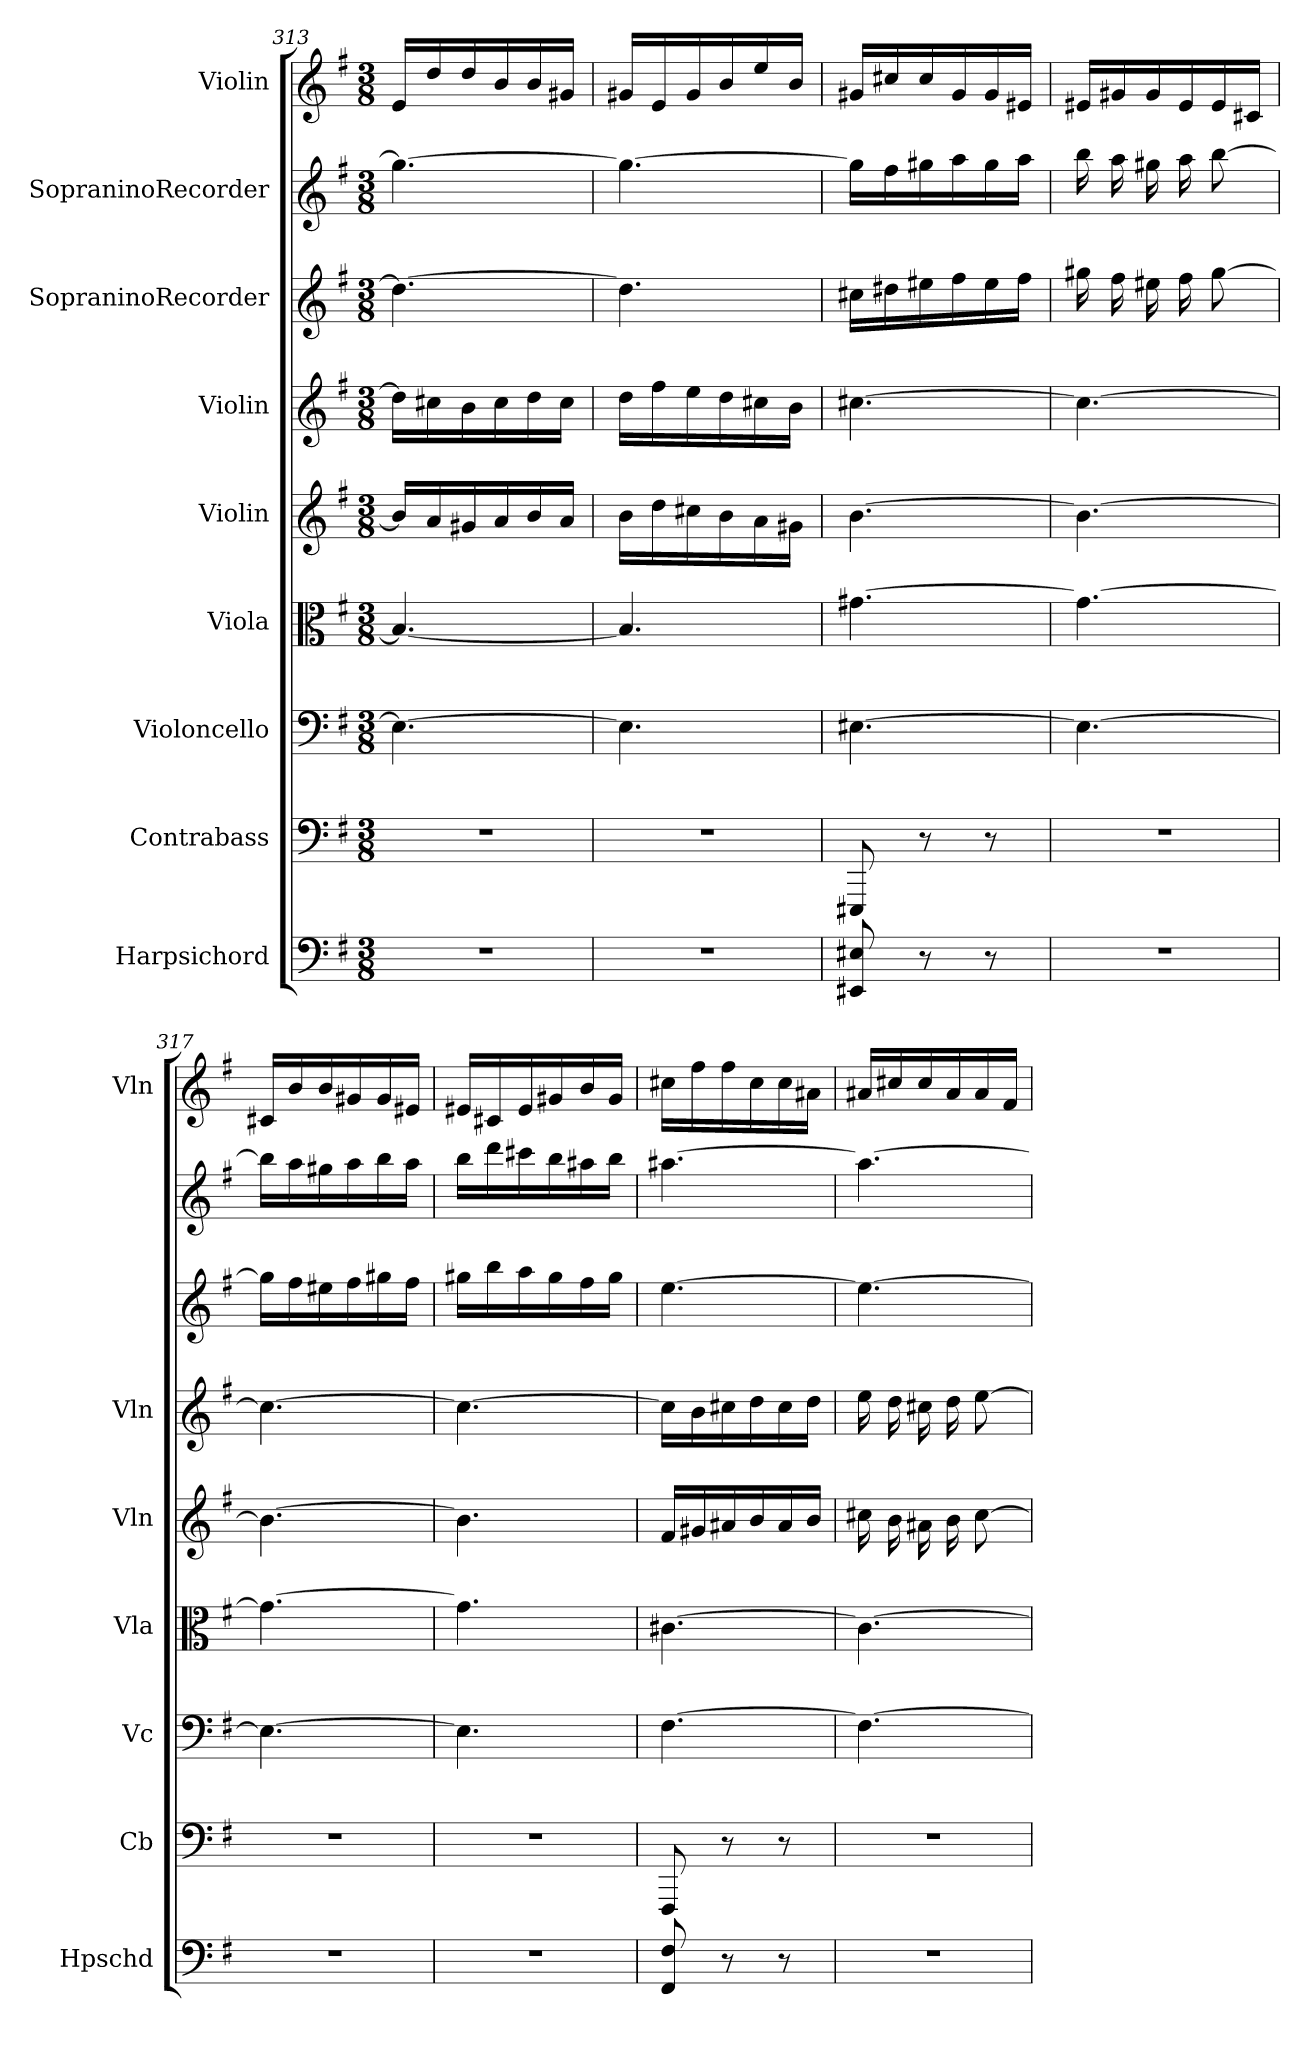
**kern	**kern	**kern	**kern	**kern	**kern	**kern	**kern	**kern
*part9	*part8	*part7	*part6	*part5	*part4	*part3	*part2	*part1
*staff9	*staff8	*staff7	*staff6	*staff5	*staff4	*staff3	*staff2	*staff1
*I"Harpsichord	*I"Contrabass	*I"Violoncello	*I"Viola	*I"Violin	*I"Violin	*I"SopraninoRecorder	*I"SopraninoRecorder	*I"Violin
*I'Hpschd	*I'Cb	*I'Vc	*I'Vla	*I'Vln	*I'Vln	*	*	*I'Vln
*clefF4	*clefF4	*clefF4	*clefC3	*clefG2	*clefG2	*clefG2	*clefG2	*clefG2
*k[f#]	*k[f#]	*k[f#]	*k[f#]	*k[f#]	*k[f#]	*k[f#]	*k[f#]	*k[f#]
*G:	*G:	*G:	*G:	*G:	*G:	*G:	*G:	*G:
*M3/8	*M3/8	*M3/8	*M3/8	*M3/8	*M3/8	*M3/8	*M3/8	*M3/8
=313	=313	=313	=313	=313	=313	=313	=313	=313
4.r	4.r	4.E\_	4.B/_	16b/LL]	16dd\LL]	4.dd\_	4.gg#\_	16e/LL
.	.	.	.	16a/	16cc#X\	.	.	16dd/
.	.	.	.	16g#X/	16b\	.	.	16dd/
.	.	.	.	16a/	16cc#\	.	.	16b/
.	.	.	.	16b/	16dd\	.	.	16b/
.	.	.	.	16a/JJ	16cc#\JJ	.	.	16g#X/JJ
=314	=314	=314	=314	=314	=314	=314	=314	=314
4.r	4.r	4.E\]	4.B/]	16b\LL	16dd\LL	4.dd\]	4.gg#\_	16g#X/LL
.	.	.	.	16dd\	16ff#\	.	.	16e/
.	.	.	.	16cc#X\	16ee\	.	.	16g#/
.	.	.	.	16b\	16dd\	.	.	16b/
.	.	.	.	16a\	16cc#X\	.	.	16ee/
.	.	.	.	16g#X\JJ	16b\JJ	.	.	16b/JJ
=315	=315	=315	=315	=315	=315	=315	=315	=315
8EE#X/ 8E#X/	8EEE#X/	[4.E#X\	[4.g#X\	[4.b\	[4.cc#X\	16cc#X\LL	16gg#\LL]	16g#X/LL
.	.	.	.	.	.	16dd#X\	16ff#\	16cc#X/
8r	8r	.	.	.	.	16ee#X\	16gg#X\	16cc#/
.	.	.	.	.	.	16ff#\	16aa\	16g#/
8r	8r	.	.	.	.	16ee#\	16gg#\	16g#/
.	.	.	.	.	.	16ff#\JJ	16aa\JJ	16e#X/JJ
=316	=316	=316	=316	=316	=316	=316	=316	=316
4.r	4.r	4.E#\_	4.g#\_	4.b\_	4.cc#\_	16gg#X\	16bb\	16e#X/LL
.	.	.	.	.	.	16ff#\	16aa\	16g#X/
.	.	.	.	.	.	16ee#X\	16gg#X\	16g#/
.	.	.	.	.	.	16ff#\	16aa\	16e#/
.	.	.	.	.	.	[8gg#\	[8bb\	16e#/
.	.	.	.	.	.	.	.	16c#X/JJ
=317	=317	=317	=317	=317	=317	=317	=317	=317
4.r	4.r	4.E#\_	4.g#\_	4.b\_	4.cc#\_	16gg#\LL]	16bb\LL]	16c#X/LL
.	.	.	.	.	.	16ff#\	16aa\	16b/
.	.	.	.	.	.	16ee#X\	16gg#X\	16b/
.	.	.	.	.	.	16ff#\	16aa\	16g#X/
.	.	.	.	.	.	16gg#X\	16bb\	16g#/
.	.	.	.	.	.	16ff#\JJ	16aa\JJ	16e#X/JJ
=318	=318	=318	=318	=318	=318	=318	=318	=318
4.r	4.r	4.E#\]	4.g#\]	4.b\]	4.cc#\_	16gg#X\LL	16bb\LL	16e#X/LL
.	.	.	.	.	.	16bb\	16ddd\	16c#X/
.	.	.	.	.	.	16aa\	16ccc#X\	16e#/
.	.	.	.	.	.	16gg#\	16bb\	16g#X/
.	.	.	.	.	.	16ff#\	16aa#X\	16b/
.	.	.	.	.	.	16gg#\JJ	16bb\JJ	16g#/JJ
=319	=319	=319	=319	=319	=319	=319	=319	=319
8FF#/ 8F#/	8FFF#/	[4.F#\	[4.c#X\	16f#/LL	16cc#\LL]	[4.ee\	[4.aa#X\	16cc#X\LL
.	.	.	.	16g#X/	16b\	.	.	16ff#\
8r	8r	.	.	16a#X/	16cc#X\	.	.	16ff#\
.	.	.	.	16b/	16dd\	.	.	16cc#\
8r	8r	.	.	16a#/	16cc#\	.	.	16cc#\
.	.	.	.	16b/JJ	16dd\JJ	.	.	16a#X\JJ
=320	=320	=320	=320	=320	=320	=320	=320	=320
4.r	4.r	4.F#\_	4.c#\_	16cc#X\	16ee\	4.ee\_	4.aa#\_	16a#X/LL
.	.	.	.	16b\	16dd\	.	.	16cc#X/
.	.	.	.	16a#X\	16cc#X\	.	.	16cc#/
.	.	.	.	16b\	16dd\	.	.	16a#/
.	.	.	.	[8cc#\	[8ee\	.	.	16a#/
.	.	.	.	.	.	.	.	16f#/JJ
=	=	=	=	=	=	=	=	=
*-	*-	*-	*-	*-	*-	*-	*-	*-
